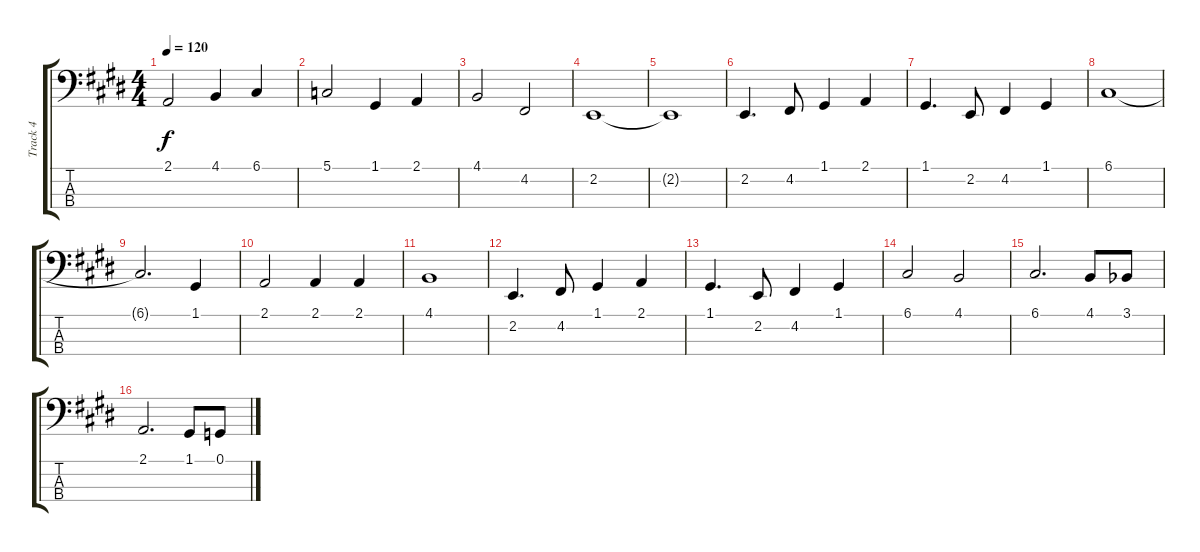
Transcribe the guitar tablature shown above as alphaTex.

\track ("Track 4" "Track 4") {instrument cello}
\staff {score tabs}
\tuning (G2 D2 A1 E1) {hide}
\ts (4 4)
\tempo 120
\clef f4
\ks e
2.1.2{dy f} 4.1.4 6.1.4 |
5.1.2 1.1.4 2.1.4 |
4.1.2 4.2.2 |
2.2.1 |
2.2{t}.1 |
2.2.4{d} 4.2.8 1.1.4 2.1.4 |
1.1.4{d} 2.2.8 4.2.4 1.1.4 |
6.1.1 |
6.1{t}.2{d} 1.1.4 |
2.1.2 2.1.4 2.1.4 |
4.1.1 |
2.2.4{d} 4.2.8 1.1.4 2.1.4 |
1.1.4{d} 2.2.8 4.2.4 1.1.4 |
6.1.2 4.1.2 |
6.1.2{d} 4.1.8 3.1{acc b}.8 |
2.1.2{d} 1.1.8 0.1.8
